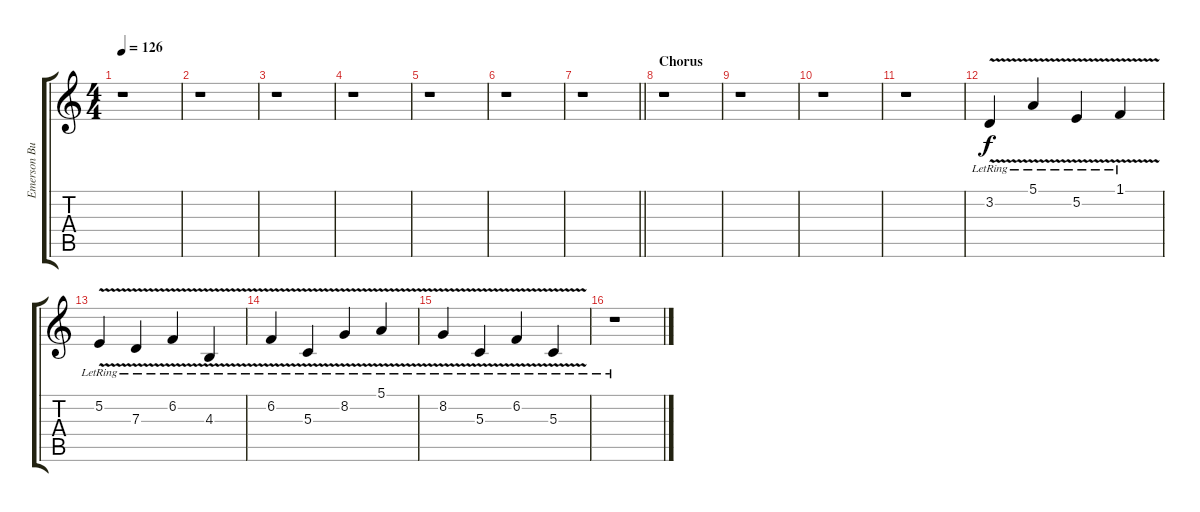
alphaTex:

\track ("Emerson Burton (Keyboard)" "Emerson Bu") {instrument vibraphone}
\staff {score tabs}
\tuning (E4 B3 G3 D3 A2 E2) {hide}
\ts (4 4)
\tempo 126
\clef g2
\ks c
r.1{dy f} |
r.1 |
r.1 |
r.1 |
r.1 |
r.1 |
\barLineRight lightlight
r.1 |
\section ("" "Chorus")
r.1 |
r.1 |
r.1 |
r.1 |
3.2{v lr}.4 5.1{v lr}.4 5.2{v lr}.4 1.1{v lr}.4 |
5.2{v lr}.4 7.3{v lr}.4 6.2{v lr}.4 4.3{v lr}.4 |
6.2{v lr}.4 5.3{v lr}.4 8.2{v lr}.4 5.1{v lr}.4 |
8.2{v lr}.4 5.3{v lr}.4 6.2{v lr}.4 5.3{v lr}.4 |
r.1
